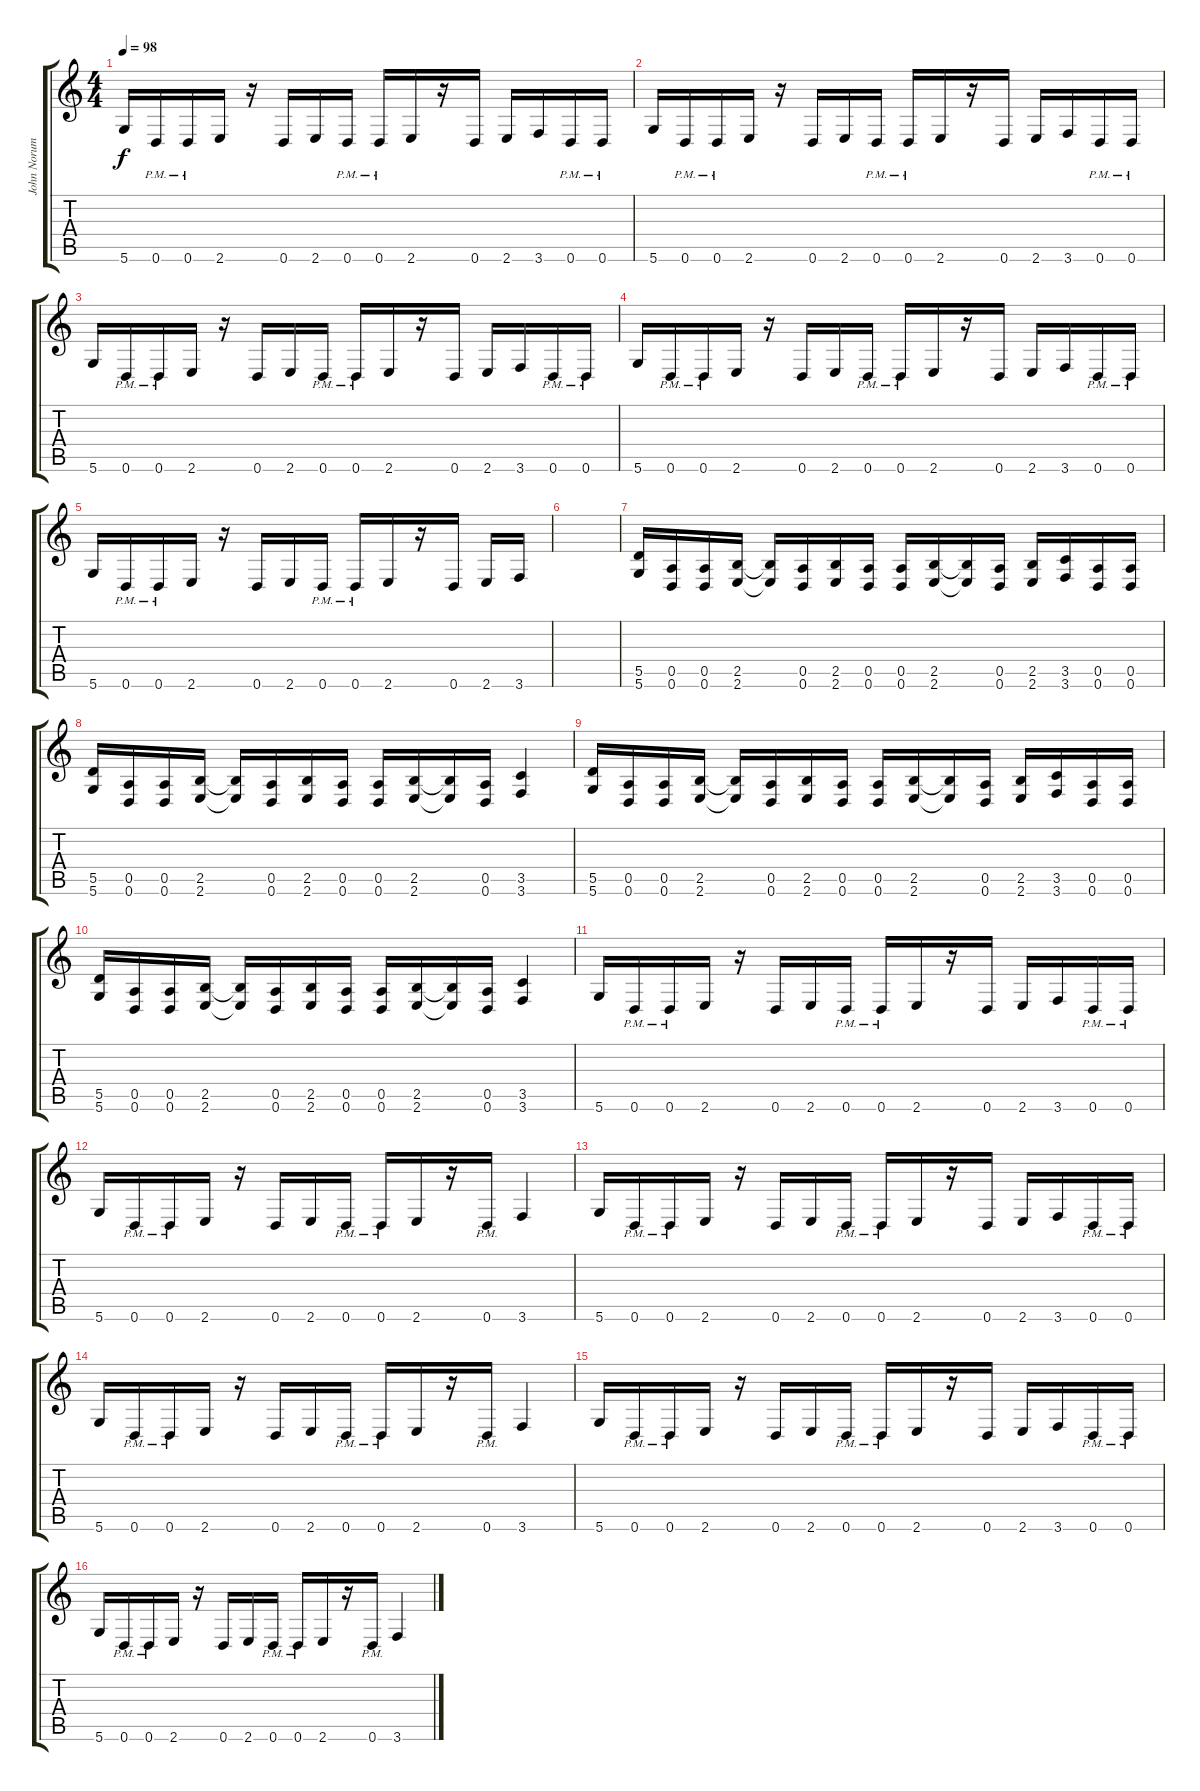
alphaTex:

\track ("John Norum" "John Norum") {instrument distortionguitar}
\staff {score tabs}
\tuning (E4 B3 G3 D3 A2 D2) {hide}
\ts (4 4)
\tempo 98
\clef g2
\ks c
5.6.16{dy f instrument distortionguitar} 0.6{pm}.16 0.6{pm}.16 2.6.16 r.16 0.6.16 2.6.16 0.6{pm}.16 0.6{pm}.16 2.6.16 r.16 0.6.16 2.6.16 3.6.16 0.6{pm}.16 0.6{pm}.16 |
5.6.16 0.6{pm}.16 0.6{pm}.16 2.6.16 r.16 0.6.16 2.6.16 0.6{pm}.16 0.6{pm}.16 2.6.16 r.16 0.6.16 2.6.16 3.6.16 0.6{pm}.16 0.6{pm}.16 |
5.6.16 0.6{pm}.16 0.6{pm}.16 2.6.16 r.16 0.6.16 2.6.16 0.6{pm}.16 0.6{pm}.16 2.6.16 r.16 0.6.16 2.6.16 3.6.16 0.6{pm}.16 0.6{pm}.16 |
5.6.16 0.6{pm}.16 0.6{pm}.16 2.6.16 r.16 0.6.16 2.6.16 0.6{pm}.16 0.6{pm}.16 2.6.16 r.16 0.6.16 2.6.16 3.6.16 0.6{pm}.16 0.6{pm}.16 |
5.6.16 0.6{pm}.16 0.6{pm}.16 2.6.16 r.16 0.6.16 2.6.16 0.6{pm}.16 0.6{pm}.16 2.6.16 r.16 0.6.16 2.6.16 3.6.16 |
|
(5.5 5.6).16 (0.5 0.6).16 (0.5 0.6).16 (2.5 2.6).16 (2.5{t} 2.6{t}).16 (0.5 0.6).16 (2.5 2.6).16 (0.5 0.6).16 (0.5 0.6).16 (2.5 2.6).16 (2.5{t} 2.6{t}).16 (0.5 0.6).16 (2.5 2.6).16 (3.5 3.6).16 (0.5 0.6).16 (0.5 0.6).16 |
(5.5 5.6).16 (0.5 0.6).16 (0.5 0.6).16 (2.5 2.6).16 (2.5{t} 2.6{t}).16 (0.5 0.6).16 (2.5 2.6).16 (0.5 0.6).16 (0.5 0.6).16 (2.5 2.6).16 (2.5{t} 2.6{t}).16 (0.5 0.6).16 (3.5 3.6).4 |
(5.5 5.6).16 (0.5 0.6).16 (0.5 0.6).16 (2.5 2.6).16 (2.5{t} 2.6{t}).16 (0.5 0.6).16 (2.5 2.6).16 (0.5 0.6).16 (0.5 0.6).16 (2.5 2.6).16 (2.5{t} 2.6{t}).16 (0.5 0.6).16 (2.5 2.6).16 (3.5 3.6).16 (0.5 0.6).16 (0.5 0.6).16 |
(5.5 5.6).16 (0.5 0.6).16 (0.5 0.6).16 (2.5 2.6).16 (2.5{t} 2.6{t}).16 (0.5 0.6).16 (2.5 2.6).16 (0.5 0.6).16 (0.5 0.6).16 (2.5 2.6).16 (2.5{t} 2.6{t}).16 (0.5 0.6).16 (3.5 3.6).4 |
5.6.16 0.6{pm}.16 0.6{pm}.16 2.6.16 r.16 0.6.16 2.6.16 0.6{pm}.16 0.6{pm}.16 2.6.16 r.16 0.6.16 2.6.16 3.6.16 0.6{pm}.16 0.6{pm}.16 |
5.6.16 0.6{pm}.16 0.6{pm}.16 2.6.16 r.16 0.6.16 2.6.16 0.6{pm}.16 0.6{pm}.16 2.6.16 r.16 0.6{pm}.16 3.6.4 |
5.6.16 0.6{pm}.16 0.6{pm}.16 2.6.16 r.16 0.6.16 2.6.16 0.6{pm}.16 0.6{pm}.16 2.6.16 r.16 0.6.16 2.6.16 3.6.16 0.6{pm}.16 0.6{pm}.16 |
5.6.16 0.6{pm}.16 0.6{pm}.16 2.6.16 r.16 0.6.16 2.6.16 0.6{pm}.16 0.6{pm}.16 2.6.16 r.16 0.6{pm}.16 3.6.4 |
5.6.16 0.6{pm}.16 0.6{pm}.16 2.6.16 r.16 0.6.16 2.6.16 0.6{pm}.16 0.6{pm}.16 2.6.16 r.16 0.6.16 2.6.16 3.6.16 0.6{pm}.16 0.6{pm}.16 |
5.6.16 0.6{pm}.16 0.6{pm}.16 2.6.16 r.16 0.6.16 2.6.16 0.6{pm}.16 0.6{pm}.16 2.6.16 r.16 0.6{pm}.16 3.6.4
